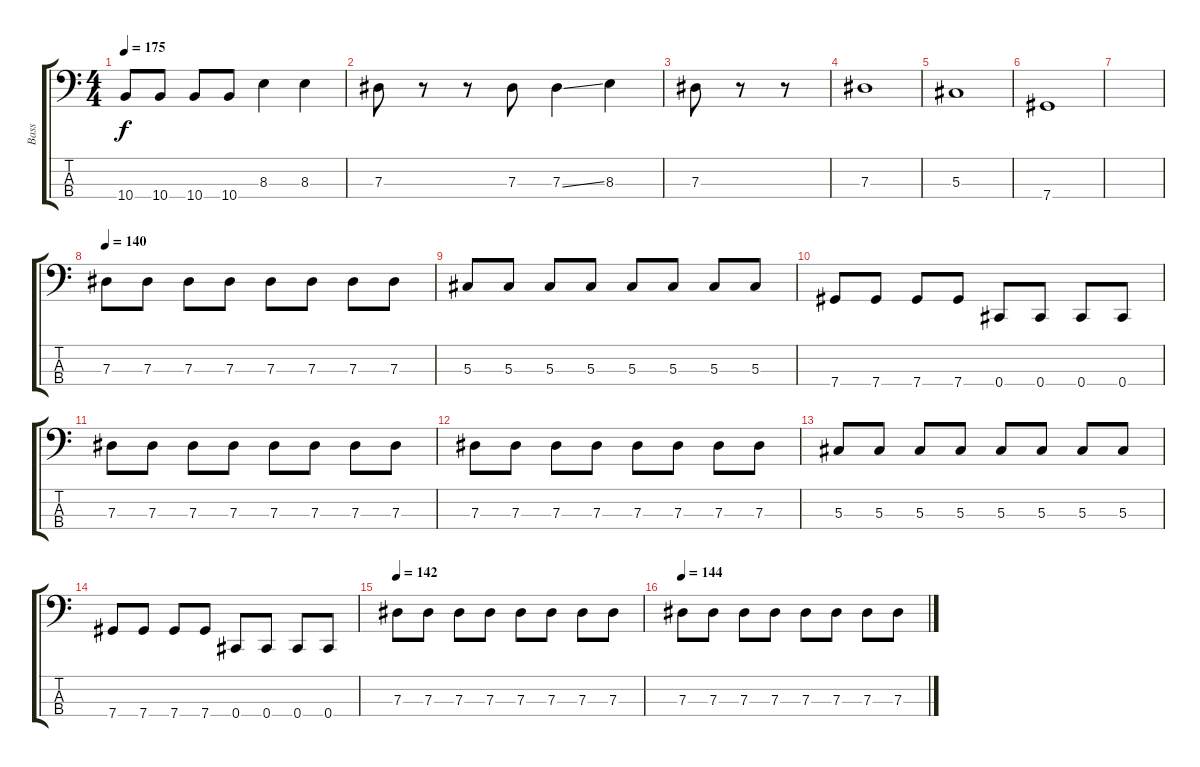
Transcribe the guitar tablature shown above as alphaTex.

\track ("Bass" "Bass") {instrument electricbassfinger}
\staff {score tabs}
\tuning (Gb2 Db2 Ab1 Db1) {hide}
\ts (4 4)
\tempo 175
\clef f4
\ks c
10.4.8{dy f} 10.4.8 10.4.8 10.4.8 8.3.4 8.3.4 |
7.3.8 r.8 r.8 7.3.8 7.3{ss}.4 8.3.4 |
7.3.8 r.8 r.8 |
7.3.1 |
5.3.1 |
7.4.1 |
|
\tempo 140
7.3.8{volume 4} 7.3.8 7.3.8 7.3.8 7.3.8 7.3.8 7.3.8 7.3.8 |
5.3.8 5.3.8 5.3.8 5.3.8 5.3.8 5.3.8 5.3.8 5.3.8 |
7.4.8{volume 8} 7.4.8 7.4.8 7.4.8 0.4.8{volume 9} 0.4.8 0.4.8 0.4.8 |
7.3.8{volume 13} 7.3.8 7.3.8 7.3.8 7.3.8 7.3.8 7.3.8 7.3.8 |
7.3.8 7.3.8 7.3.8 7.3.8 7.3.8 7.3.8 7.3.8 7.3.8 |
5.3.8 5.3.8 5.3.8 5.3.8 5.3.8 5.3.8 5.3.8 5.3.8 |
7.4.8 7.4.8 7.4.8 7.4.8 0.4.8 0.4.8 0.4.8 0.4.8 |
\tempo 142
7.3.8 7.3.8 7.3.8 7.3.8 7.3.8 7.3.8 7.3.8 7.3.8 |
\tempo 144
7.3.8 7.3.8 7.3.8 7.3.8 7.3.8 7.3.8 7.3.8 7.3.8
